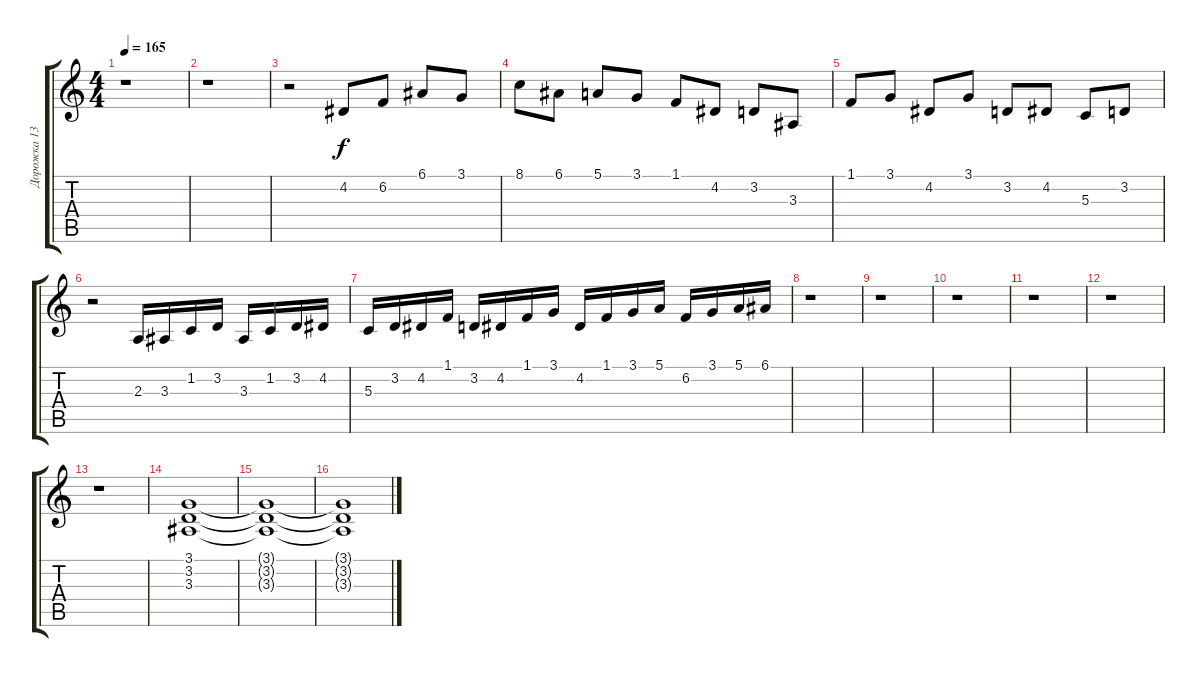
\track ("Дорожка 13" "Дорожка 13") {instrument stringensemble2}
\staff {score tabs}
\tuning (E4 B3 G3 D3 A2 E2) {hide}
\ts (4 4)
\tempo 165
\clef g2
\ks c
r.1{dy f} |
r.1 |
r.2 4.2.8 6.2.8 6.1.8 3.1.8 |
8.1.8 6.1.8 5.1.8 3.1.8 1.1.8 4.2.8 3.2.8 3.3.8 |
1.1.8 3.1.8 4.2.8 3.1.8 3.2.8 4.2.8 5.3.8 3.2.8 |
r.2 2.3.16 3.3.16 1.2.16 3.2.16 3.3.16 1.2.16 3.2.16 4.2.16 |
5.3.16 3.2.16 4.2.16 1.1.16 3.2.16 4.2.16 1.1.16 3.1.16 4.2.16 1.1.16 3.1.16 5.1.16 6.2.16 3.1.16 5.1.16 6.1.16 |
r.1 |
r.1 |
r.1 |
r.1 |
r.1 |
r.1 |
(3.1 3.2 3.3).1 |
(3.1{t} 3.2{t} 3.3{t}).1 |
(3.1{t} 3.2{t} 3.3{t}).1
